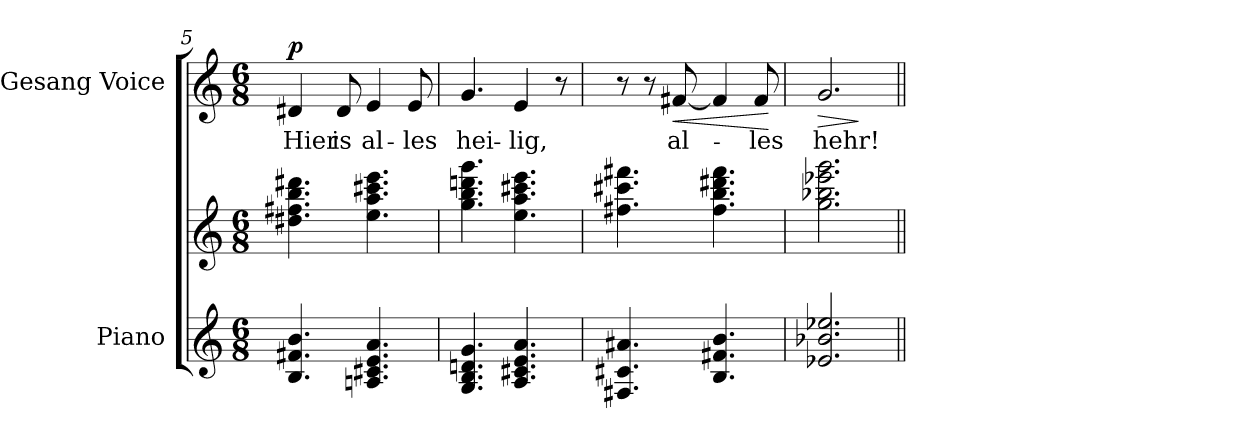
**kern	**kern	**kern	**text	**dynam
*part2	*part2	*part1	*part1	*part1
*staff3	*staff2	*staff1	*staff1	*staff1
*I"Piano	*	*I"Gesang Voice	*	*
*I'Pno	*	*	*	*
*clefG2	*clefG2	*clefG2	*	*
*k[]	*k[]	*k[]	*	*
*M6/8	*M6/8	*M6/8	*	*
=5	=5	=5	=5	=5
!	!	!	!	!LO:DY:a
4.B/ 4.f#X/ 4.b/	4.dd#X\ 4.ff#X\ 4.bb\ 4.ddd#X\	4d#X/	Hier	p
.	.	8d#/	is	.
4.An/ 4.c#X/ 4.e/ 4.a/	4.ee\ 4.aa\ 4.ccc#X\ 4.eee\	4e/	al-	.
.	.	8e/	-les	.
=6	=6	=6	=6	=6
4.G/ 4.B/ 4.dn/ 4.g/	4.gg\ 4.bb\ 4.dddn\ 4.ggg\	4.g/	hei-	.
4.A/ 4.c#X/ 4.e/ 4.a/	4.ee\ 4.aa\ 4.ccc#X\ 4.eee\	4e/	-lig,	.
.	.	8r	.	.
=7	=7	=7	=7	=7
4.F#X/ 4.c#X/ 4.a#X/	4.ff#X\ 4.ccc#X\ 4.fff#X\	8r	.	.
.	.	8r	.	.
!	!	!	!	!LO:HP:b
.	.	[8f#X/	al-	<
4.B/ 4.f#X/ 4.b/	4.ff#\ 4.bb\ 4.ddd#X\ 4.fff#\	4f#/]	.	.
.	.	8f#/	-les	.
.	.	.	.	[
=8	=8	=8	=8	=8
!	!	!	!	!LO:HP:b
2.e-X/ 2.b-X/ 2.ee-X/	2.gg\ 2.bb-X\ 2.eee-X\ 2.ggg\	2.g/	hehr!	>
.	.	.	.	]
=||	=||	=||	=||	=||
*-	*-	*-	*-	*-
